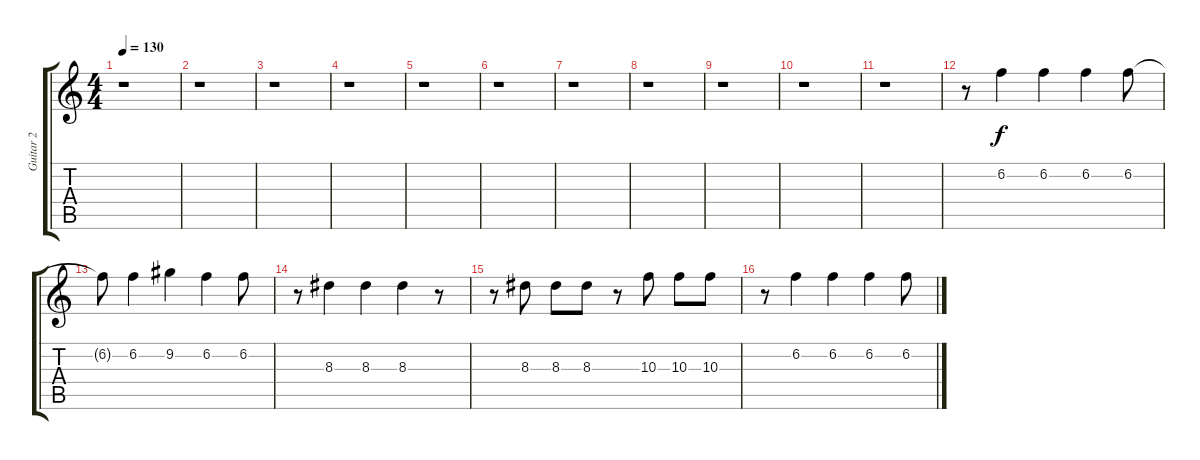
\track ("Guitar 2" "Guitar 2") {instrument distortionguitar}
\staff {score tabs}
\tuning (E4 B3 G3 D3 A2 E2) {hide}
\ts (4 4)
\tempo 130
\clef g2
\ks c
r.1{dy f} |
r.1 |
r.1 |
r.1 |
r.1 |
r.1 |
r.1 |
r.1 |
r.1 |
r.1 |
r.1 |
r.8{instrument distortionguitar} 6.2.4 6.2.4 6.2.4 6.2.8 |
6.2{t}.8 6.2.4 9.2.4 6.2.4 6.2.8 |
r.8 8.3.4 8.3.4 8.3.4 r.8 |
r.8 8.3.8 8.3.8 8.3.8 r.8 10.3.8 10.3.8 10.3.8 |
r.8 6.2.4 6.2.4 6.2.4 6.2.8
